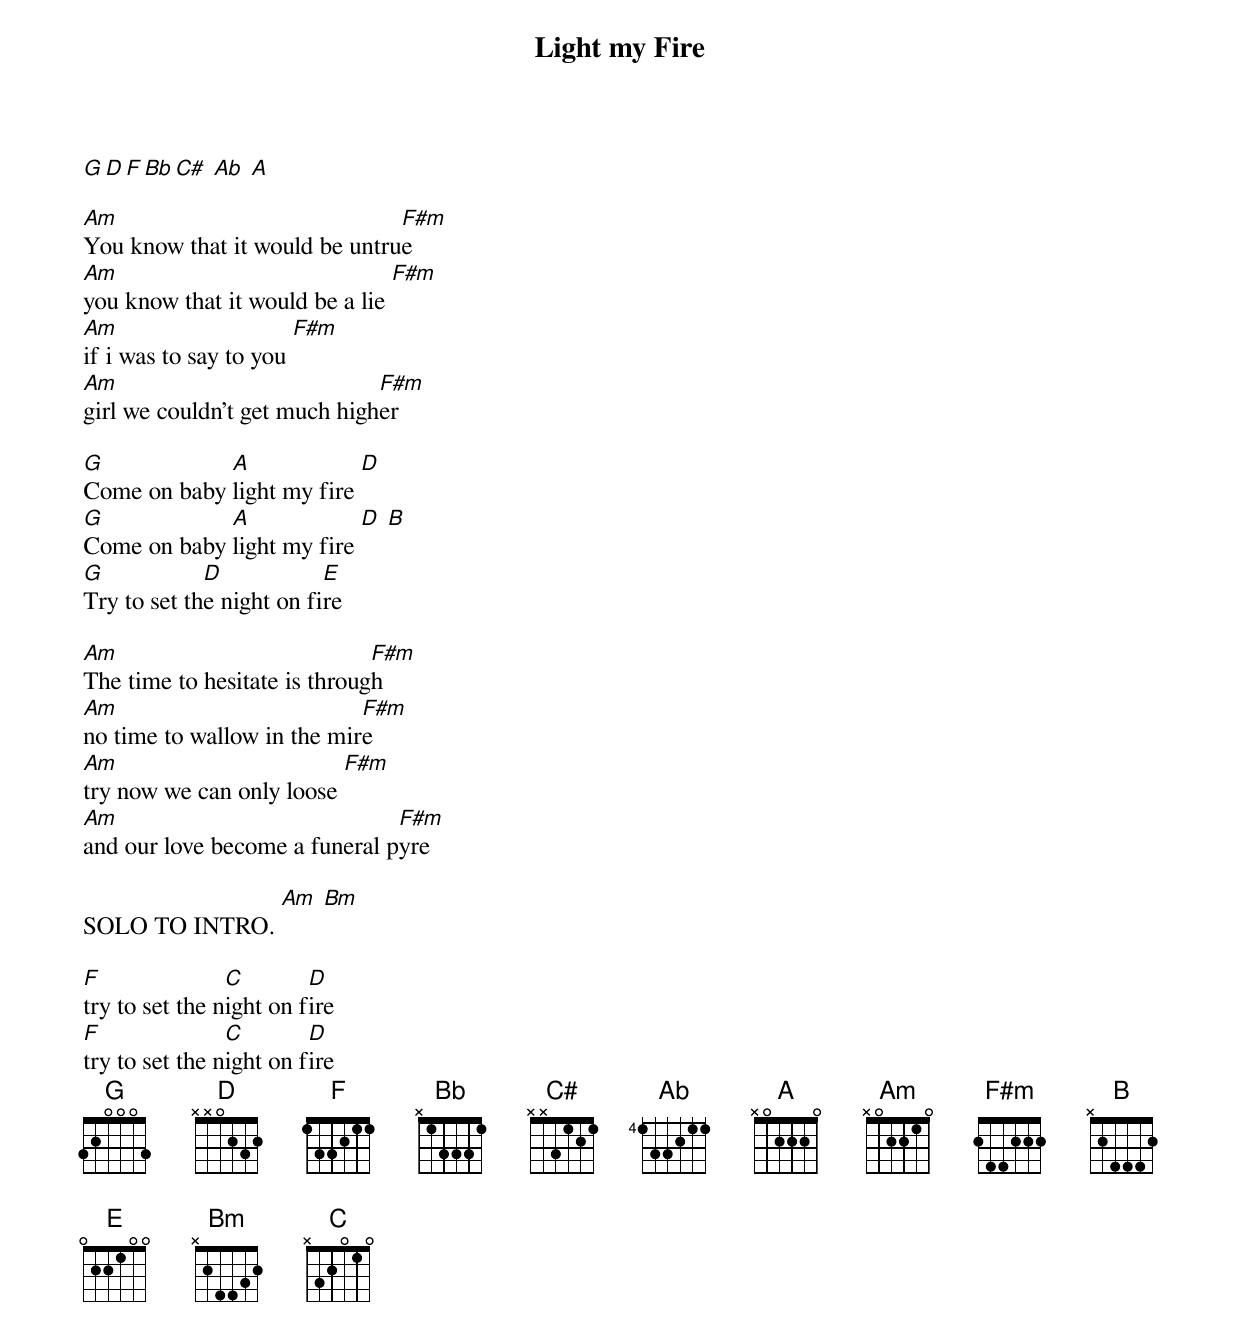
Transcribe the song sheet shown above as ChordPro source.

{title:Light my Fire}
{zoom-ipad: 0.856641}

[G][D][F][Bb][C#] [Ab] [A]

[Am]You know that it would be untru[F#m]e
[Am]you know that it would be a lie [F#m]
[Am]if i was to say to you [F#m]
[Am]girl we couldn't get much high[F#m]er

[G]Come on baby [A]light my fire [D]
[G]Come on baby [A]light my fire [D] [B]
[G]Try to set th[D]e night on fi[E]re

[Am]The time to hesitate is throug[F#m]h
[Am]no time to wallow in the mir[F#m]e
[Am]try now we can only loose [F#m]
[Am]and our love become a funeral p[F#m]yre

SOLO TO INTRO. [Am] [Bm]

[F]try to set the n[C]ight on f[D]ire
[F]try to set the n[C]ight on f[D]ire
